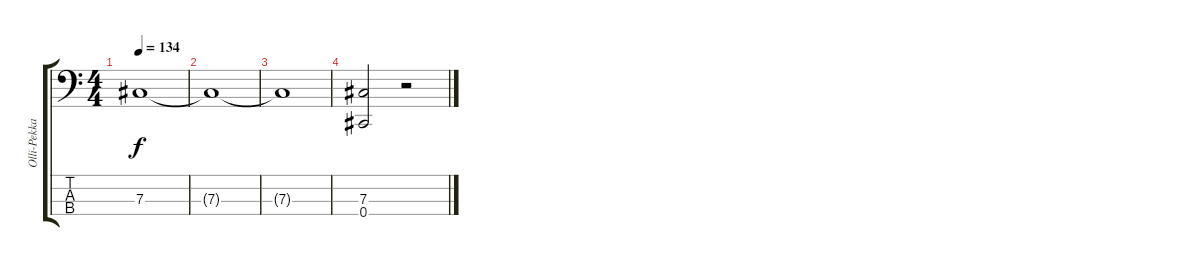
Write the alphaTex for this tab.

\track ("Olli-Pekka Laine" "Olli-Pekka") {instrument electricbassfinger}
\staff {score tabs}
\tuning (E2 B1 Gb1 Db1) {hide}
\ts (4 4)
\tempo 134
\clef f4
\ks c
7.3{t}.1{dy f} |
7.3{t}.1 |
7.3{t}.1 |
(7.3 0.4).2{volume 16} r.2
